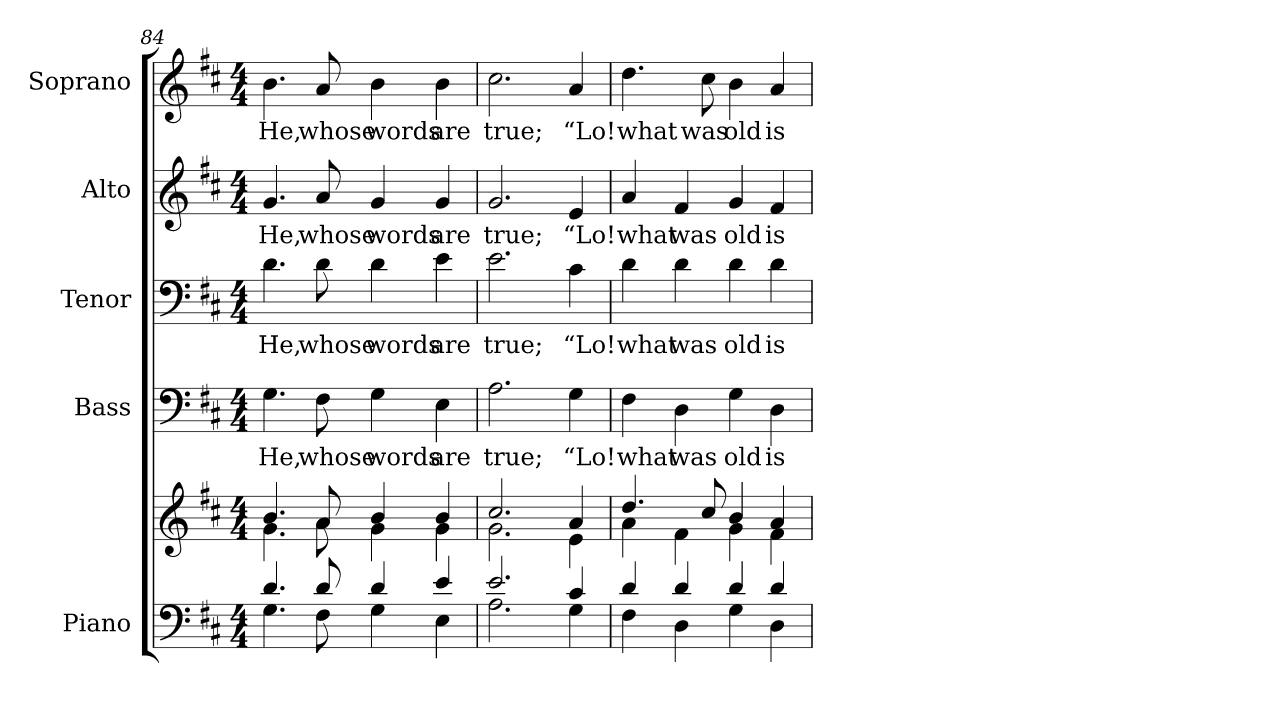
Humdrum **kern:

**kern	**kern	**kern	**text	**kern	**text	**kern	**text	**kern	**text
*part5	*part5	*part4	*part4	*part3	*part3	*part2	*part2	*part1	*part1
*staff6	*staff5	*staff4	*staff4	*staff3	*staff3	*staff2	*staff2	*staff1	*staff1
*I"Piano	*	*I"Bass	*	*I"Tenor	*	*I"Alto	*	*I"Soprano	*
*I'Pno.	*	*I'B.	*	*I'T.	*	*I'A.	*	*I'S.	*
*clefF4	*clefG2	*clefF4	*	*clefF4	*	*clefG2	*	*clefG2	*
*k[f#c#]	*k[f#c#]	*k[f#c#]	*	*k[f#c#]	*	*k[f#c#]	*	*k[f#c#]	*
*D:	*D:	*D:	*	*D:	*	*D:	*	*D:	*
*M4/4	*M4/4	*M4/4	*	*M4/4	*	*M4/4	*	*M4/4	*
=84	=84	=84	=84	=84	=84	=84	=84	=84	=84
*^	*^	*	*	*	*	*	*	*	*
!	!	!	!	!	!LO:LY:b:color=#000000	!	!	!	!	!	!
!	!	!	!	!	!	!	!LO:LY:b:color=#000000	!	!	!	!
!	!	!	!	!	!	!	!	!	!LO:LY:b:color=#000000	!	!
!	!	!	!	!	!	!	!	!	!	!	!LO:LY:b:color=#000000
4.di/	4.Gi\	4.bi/	4.gi\	4.Gi\	He,	4.di\	He,	4.gi/	He,	4.bi\	He,
!	!	!	!	!	!LO:LY:b:color=#000000	!	!	!	!	!	!
!	!	!	!	!	!	!	!LO:LY:b:color=#000000	!	!	!	!
!	!	!	!	!	!	!	!	!	!LO:LY:b:color=#000000	!	!
!	!	!	!	!	!	!	!	!	!	!	!LO:LY:b:color=#000000
8di/	8F#i\	8ai/	8ai\	8F#i\	whose	8di\	whose	8ai/	whose	8ai/	whose
!	!	!	!	!	!LO:LY:b:color=#000000	!	!	!	!	!	!
!	!	!	!	!	!	!	!LO:LY:b:color=#000000	!	!	!	!
!	!	!	!	!	!	!	!	!	!LO:LY:b:color=#000000	!	!
!	!	!	!	!	!	!	!	!	!	!	!LO:LY:b:color=#000000
4di/	4Gi\	4bi/	4gi\	4Gi\	words	4di\	words	4gi/	words	4bi\	words
!	!	!	!	!	!LO:LY:b:color=#000000	!	!	!	!	!	!
!	!	!	!	!	!	!	!LO:LY:b:color=#000000	!	!	!	!
!	!	!	!	!	!	!	!	!	!LO:LY:b:color=#000000	!	!
!	!	!	!	!	!	!	!	!	!	!	!LO:LY:b:color=#000000
4ei/	4Ei\	4bi/	4gi\	4Ei\	are	4ei\	are	4gi/	are	4bi\	are
!!LO:PB:g=z
=85	=85	=85	=85	=85	=85	=85	=85	=85	=85	=85	=85
!	!	!	!	!	!LO:LY:b:color=#000000	!	!	!	!	!	!
!	!	!	!	!	!	!	!LO:LY:b:color=#000000	!	!	!	!
!	!	!	!	!	!	!	!	!	!LO:LY:b:color=#000000	!	!
!	!	!	!	!	!	!	!	!	!	!	!LO:LY:b:color=#000000
2.ei/	2.Ai\	2.cc#i/	2.gi\	2.Ai\	true;	2.ei\	true;	2.gi/	true;	2.cc#i\	true;
!	!	!	!	!	!LO:LY:b:color=#000000	!	!	!	!	!	!
!	!	!	!	!	!	!	!LO:LY:b:color=#000000	!	!	!	!
!	!	!	!	!	!	!	!	!	!LO:LY:b:color=#000000	!	!
!	!	!	!	!	!	!	!	!	!	!	!LO:LY:b:color=#000000
4c#i/	4Gi\	4ai/	4ei\	4Gi\	“Lo!	4c#i\	“Lo!	4ei/	“Lo!	4ai/	“Lo!
=86	=86	=86	=86	=86	=86	=86	=86	=86	=86	=86	=86
!	!	!	!	!	!LO:LY:b:color=#000000	!	!	!	!	!	!
!	!	!	!	!	!	!	!LO:LY:b:color=#000000	!	!	!	!
!	!	!	!	!	!	!	!	!	!LO:LY:b:color=#000000	!	!
!	!	!	!	!	!	!	!	!	!	!	!LO:LY:b:color=#000000
4di/	4F#i\	4.ddi/	4ai\	4F#i\	what	4di\	what	4ai/	what	4.ddi\	what
!	!	!	!	!	!LO:LY:b:color=#000000	!	!	!	!	!	!
!	!	!	!	!	!	!	!LO:LY:b:color=#000000	!	!	!	!
!	!	!	!	!	!	!	!	!	!LO:LY:b:color=#000000	!	!
4di/	4Di\	.	4f#i\	4Di\	was	4di\	was	4f#i/	was	.	.
!	!	!	!	!	!	!	!	!	!	!	!LO:LY:b:color=#000000
.	.	8cc#i/	.	.	.	.	.	.	.	8cc#i\	was
!	!	!	!	!	!LO:LY:b:color=#000000	!	!	!	!	!	!
!	!	!	!	!	!	!	!LO:LY:b:color=#000000	!	!	!	!
!	!	!	!	!	!	!	!	!	!LO:LY:b:color=#000000	!	!
!	!	!	!	!	!	!	!	!	!	!	!LO:LY:b:color=#000000
4di/	4Gi\	4bi/	4gi\	4Gi\	old	4di\	old	4gi/	old	4bi\	old
!	!	!	!	!	!LO:LY:b:color=#000000	!	!	!	!	!	!
!	!	!	!	!	!	!	!LO:LY:b:color=#000000	!	!	!	!
!	!	!	!	!	!	!	!	!	!LO:LY:b:color=#000000	!	!
!	!	!	!	!	!	!	!	!	!	!	!LO:LY:b:color=#000000
4di/	4Di\	4ai/	4f#i\	4Di\	is	4di\	is	4f#i/	is	4ai/	is
*v	*v	*	*	*	*	*	*	*	*	*	*
*	*v	*v	*	*	*	*	*	*	*	*
=	=	=	=	=	=	=	=	=	=
*-	*-	*-	*-	*-	*-	*-	*-	*-	*-
